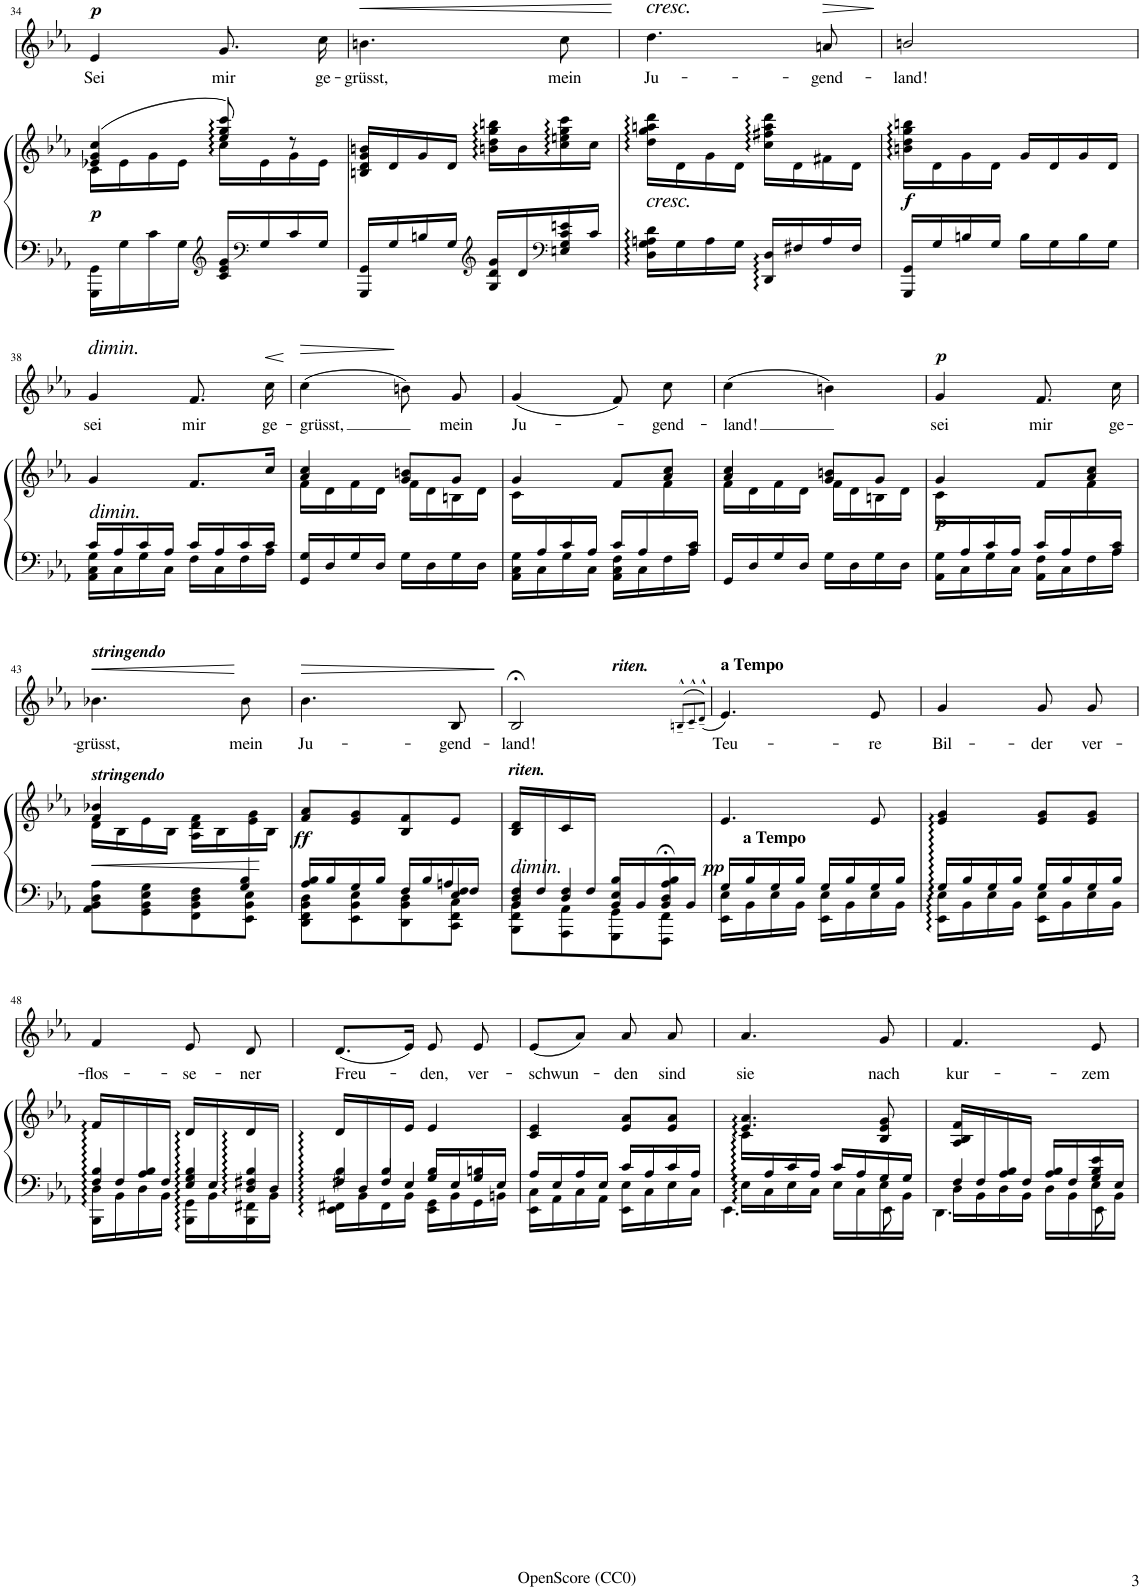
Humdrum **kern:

**kern	**kern	**dynam	**kern	**text	**dynam
*part2	*part2	*part2	*part1	*part1	*part1
*staff3	*staff2	*staff2/3	*staff1	*staff1	*staff1
*I"Piano	*	*	*I"Stimme Voice	*	*
*I'Pno	*	*	*	*	*
!!LO:PB:g=z
*clefF4	*clefG2	*	*clefG2	*	*
*k[b-e-a-]	*k[b-e-a-]	*	*k[b-e-a-]	*	*
*M2/4	*M2/4	*	*M2/4	*	*
=34	=34	=34	=34	=34	=34
*	*^	*	*	*	*
!	!	!	!LO:DY:b	!	!LO:LY:b	!LO:DY:a
16GGG\ 16GG\LL	(4e-X/ 4g/ 4cc/	16c\LL	p	4e-/	Sei	p
16G\	.	16e-\	.	.	.	.
16c\	.	16g\	.	.	.	.
16G\JJ	.	16e-\JJ	.	.	.	.
*clefG2	*	*	*	*	*	*
!	!	!	!	!	!LO:LY:b	!
16c/ 16e-/ 16g/LL	8ee-/ 8gg/ 8ccc/)	16cc\LL	.	8.g/	mir	.
*clefF4	*	*	*	*	*	*
16G/	.	16e-\	.	.	.	.
16c/	8r	16g\	.	.	.	.
!	!	!	!	!	!LO:LY:b	!
16G/JJ	.	16e-\JJ	.	16cc\	ge-	.
=35	=35	=35	=35	=35	=35	=35
!	!	!	!	!	!LO:LY:b	!LO:HP:b
*	*v	*v	*	*	*	*
16GGG/ 16GG/LL	16Bn/ 16d/ 16g/ 16bn/LL	.	4.bn\	-grüsst,	<
16G/	16d/	.	.	.	.
16Bn/	16g/	.	.	.	.
16G/JJ	16d/JJ	.	.	.	.
*clefG2	*	*	*	*	*
16G/ 16d/ 16g/LL	16bn\ 16dd\ 16gg\ 16bbn\LL	.	.	.	.
16d/	16b\	.	.	.	.
*clefF4	*	*	*	*	*
!	!	!	!	!LO:LY:b	!
16En/ 16G/ 16c/ 16en/	16cc\ 16een\ 16gg\ 16ccc\	.	8cc\	mein	.
16c/JJ	16cc\JJ	.	.	.	.
.	.	.	.	.	[
=36	=36	=36	=36	=36	=36
!	!	!	!LO:TX:a:i:t=cresc.	!	!
!	!LO:TX:b:i:t=cresc.	!	!	!	!
!	!	!	!	!LO:LY:b	!
16D\ 16G\ 16An\ 16d\LL	16dd\ 16gg\ 16aan\ 16ddd\LL	.	4.dd\	Ju-	.
16G\	16d\	.	.	.	.
16A\	16g\	.	.	.	.
16G\JJ	16d\JJ	.	.	.	.
16DD/ 16D/LL	16cc\ 16ff#X\ 16aa\ 16ddd\LL	.	.	.	.
16F#X/	16d\	.	.	.	.
!	!	!	!	!LO:LY:b	!LO:HP:b
16A/	16f#X\	.	8an/	-gend-	>
16F#/JJ	16d\JJ	.	.	.	.
.	.	.	.	.	]
=37	=37	=37	=37	=37	=37
!	!	!LO:DY:b	!	!LO:LY:b	!
16GGG/ 16GG/LL	16bn\ 16dd\ 16gg\ 16bbn\LL	f	2bn/	-land!	.
16G/	16d\	.	.	.	.
16Bn/	16g\	.	.	.	.
16G/JJ	16d\JJ	.	.	.	.
16B\LL	16g/LL	.	.	.	.
16G\	16d/	.	.	.	.
16B\	16g/	.	.	.	.
16G\JJ	16d/JJ	.	.	.	.
!!LO:LB:g=z
=38	=38	=38	=38	=38	=38
*^	*	*	*	*	*
!	!	!	!	!LO:TX:a:i:t=dimin.	!	!
!	!	!LO:TX:b:i:t=dimin.	!	!	!	!
!	!	!	!	!	!LO:LY:b	!
16c/LL	16AA-\ 16C\ 16G\LL	4g/	.	4g/	sei	.
16A-/	16C\	.	.	.	.	.
16c/	16G\	.	.	.	.	.
16A-/JJ	16C\JJ	.	.	.	.	.
!	!	!	!	!	!LO:LY:b	!
16c/LL	16F\LL	8.f/L	.	8.f/	mir	.
16A-/	16C\	.	.	.	.	.
16c/	16F\	.	.	.	.	.
!	!	!	!	!	!LO:LY:b	!LO:HP:b
16c/JJ	16A-\JJ	16cc/Jk	.	16cc\	ge-	<
*v	*v	*	*	*	*	*
.	.	.	.	.	[
=39	=39	=39	=39	=39	=39
*	*^	*	*	*	*
!	!	!	!	!	!LO:LY:b	!LO:HP:b
16GG/ 16G/LL	4a-/ 4cc/	16f\LL	.	(4cc\	-grüsst,	>
16D/	.	16d\	.	.	.	.
16G/	.	16f\	.	.	.	.
16D/JJ	.	16d\JJ	.	.	.	.
16G\LL	8g/ 8bn/L	16f\LL	.	8bn\)	.	]
16D\	.	16d\	.	.	.	.
!	!	!	!	!	!LO:LY:b	!
16G\	8g/J	16Bn\	.	8g/	mein	.
16D\JJ	.	16d\JJ	.	.	.	.
=40	=40	=40	=40	=40	=40	=40
*^	*	*	*	*	*	*
!	!	!	!	!	!	!LO:LY:b	!
16ryy	16AA-\ 16C\ 16G\LL	4g/	16c\LL	.	(4g/	Ju-	.
16A-/	16C\	.	16ryy	.	.	.	.
*	*	*v	*v	*	*	*	*
16c/	16G\	.	.	.	.	.
16A-/JJ	16C\JJ	.	.	.	.	.
16c/LL	16AA-\ 16C\ 16F\LL	8f/L	.	8f/)	.	.
16A-/	16C\	.	.	.	.	.
*	*	*^	*	*	*	*
!	!	!	!	!	!	!LO:LY:b	!
16ryy	16F\	8a-/ 8cc/J	16f\	.	8cc\	-gend-	.
16A-/ 16c/JJ	16A-\JJ	.	16ryy	.	.	.	.
=41	=41	=41	=41	=41	=41	=41	=41
!	!	!	!	!	!	!LO:LY:b	!
*v	*v	*	*	*	*	*	*
16GG/LL	4a-/ 4cc/	16f\LL	.	(4cc\	-land!	.
16D/	.	16d\	.	.	.	.
16G/	.	16f\	.	.	.	.
16D/JJ	.	16d\JJ	.	.	.	.
16G\LL	8g/ 8bn/L	16f\LL	.	4bn\)	.	.
16D\	.	16d\	.	.	.	.
16G\	8g/J	16Bn\	.	.	.	.
16D\JJ	.	16d\JJ	.	.	.	.
=42	=42	=42	=42	=42	=42	=42
*^	*	*	*	*	*	*
!	!	!	!	!LO:DY:a=2	!	!LO:LY:b	!LO:DY:a
16ryy	16AA-\ 16G\LL	4g/	16c\LL	p	4g/	sei	p
16A-/	16C\	.	16ryy	.	.	.	.
*	*	*v	*v	*	*	*	*
16c/	16G\	.	.	.	.	.
16A-/JJ	16C\JJ	.	.	.	.	.
!	!	!	!	!	!LO:LY:b	!
16c/LL	16AA-\ 16F\LL	8f/L	.	8.f/	mir	.
16A-/	16C\	.	.	.	.	.
*	*	*^	*	*	*	*
16ryy	16F\	8a-/ 8cc/J	16f\	.	.	.	.
!	!	!	!	!	!	!LO:LY:b	!
16A-/ 16c/JJ	16A-\JJ	.	16ryy	.	16cc\	ge-	.
!!LO:LB:g=z
=43	=43	=43	=43	=43	=43	=43	=43
!	!	!	!	!	!LO:TX:a:Bi:t=stringendo	!	!
!	!	!LO:TX:a:Bi:t=stringendo	!	!	!	!	!
!	!	!	!	!LO:HP:b	!	!LO:LY:b	!LO:HP:b
8AA-\ 8BB-\ 8D\ 8A-\L	4.ryy	16d\LL	4f/ 4b-X/	<	4.b-X\	-grüsst,	<
.	.	16B-\	.	.	.	.	.
8GG\ 8BB-\ 8E-\ 8G\	.	16e-\	.	.	.	.	.
.	.	16B-\JJ	.	.	.	.	.
8FF\ 8BB-\ 8D\ 8F\	.	16A-\ 16d\ 16f\LL	4ryy	.	.	.	.
.	.	16B-\	.	.	.	.	.
!	!	!	!	!	!	!LO:LY:b	!
8EE-\ 8BB-\ 8E-\J	8G/ 8B-/	16e-\ 16g\	.	.	8b-\	mein	[
.	.	16B-\JJ	.	[	.	.	.
*	*	*v	*v	*	*	*	*
=44	=44	=44	=44	=44	=44	=44
*	*^	*	*	*	*	*
!	!	!	!	!LO:DY:b	!	!LO:LY:b	!LO:HP:b
8DD\ 8FF\ 8BB-\ 8D\L	4.ryy	16A-/ 16B-/LL	8f/ 8a-/L	ff	4.b-\	Ju-	>
.	.	16B-/	.	.	.	.	.
8EE-\ 8BB-\ 8E-\	.	16G/	8e-/ 8g/	.	.	.	.
.	.	16B-/JJ	.	.	.	.	.
8DD\ 8BB-\ 8D\	.	16F/LL	8B-/ 8f/	.	.	.	.
.	.	16B-/	.	.	.	.	.
!	!	!	!	!	!	!LO:LY:b	!
8CC\ 8FF\ 8C\J	8E-/ 8F/	16An/	8e-/J	.	8B-/	-gend-	.
.	.	16F/JJ	.	.	.	.	.
*v	*v	*v	*	*	*	*	*
.	.	.	.	.	]
=45	=45	=45	=45	=45	=45
*^	*	*	*	*	*
*	*^	*	*	*	*	*
*	*	*^	*	*	*	*	*
*	*	*	*^	*	*	*	*	*
!	!	!	!	!	!	!	!LO:TX:a:Bi:t=riten.	!	!
!	!	!	!	!	!LO:TX:a:Bi:t=riten.	!	!	!	!
!	!	!	!	!	!LO:TX:b:i:t=dimin.	!	!	!	!
!	!	!	!	!	!	!	!	!LO:LY:b	!
16ryy	4ryy	16D/ 16F/	4BB-/	8BBB-\ 8FF\ 8BB-\L	16B-/ 16d/LL	.	2B-;</	-land!	.
16F/	.	16ryy	.	.	16ryy	.	.	.	.
16ryy	.	16D/ 16F/	.	8AAA-\ 8AA-\	16c/	.	.	.	.
16F/JJ	.	4ryy	.	.	16ryy	.	.	.	.
4ryy	16BB-/ 16E-/ 16B-/LL	.	4ryy	8GGG\ 8GG\	4ryy	.	.	.	.
.	16BB-/	.	.	.	.	.	.	.	.
.	16BB-/;< 16D/;< 16A-/;< 16B-/;<	.	.	8FFF\ 8FF\J	.	.	.	.	.
.	16BB-/JJ	16ryy	.	.	.	.	.	.	.
*v	*v	*v	*v	*v	*	*	*	*	*
.	.	.	(>8qBn~^^/L	.	.
.	.	.	8qc~^^/	.	.
.	.	.	(8qd~^^/J)	.	.
=46	=46	=46	=46	=46	=46
*^	*	*	*	*	*
!	!	!	!	!LO:TX:a:B:t=a Tempo	!	!
!	!	!LO:TX:b:B:t=a Tempo	!	!	!	!
!	!	!	!LO:DY:b	!	!LO:LY:b	!
16G/LL	16EE-\ 16E-\LL	4.e-/	pp	4.e-/)	Teu-	.
16B-/	16BB-\	.	.	.	.	.
16G/	16E-\	.	.	.	.	.
16B-/JJ	16BB-\JJ	.	.	.	.	.
16G/LL	16EE-\ 16E-\LL	.	.	.	.	.
16B-/	16BB-\	.	.	.	.	.
!	!	!	!	!	!LO:LY:b	!
16G/	16E-\	8e-/	.	8e-/	-re	.
16B-/JJ	16BB-\JJ	.	.	.	.	.
=47	=47	=47	=47	=47	=47	=47
!	!	!	!	!	!LO:LY:b	!
16G/LL	16EE-\ 16E-\LL	4e-/ 4g/	.	4g/	Bil-	.
16B-/	16BB-\	.	.	.	.	.
16G/	16E-\	.	.	.	.	.
16B-/JJ	16BB-\JJ	.	.	.	.	.
!	!	!	!	!	!LO:LY:b	!
16G/LL	16EE-\ 16E-\LL	8e-/ 8g/L	.	8g/	-der	.
16B-/	16BB-\	.	.	.	.	.
!	!	!	!	!	!LO:LY:b	!
16G/	16E-\	8e-/ 8g/J	.	8g/	ver-	.
16B-/JJ	16BB-\JJ	.	.	.	.	.
!!LO:LB:g=z
=48	=48	=48	=48	=48	=48	=48
*	*^	*	*	*	*	*
!	!	!	!	!	!	!LO:LY:b	!
16ryy	16BBB-\ 16D\LL	16F/ 16B-/	16f/LL	.	4f/	-flos-	.
16F/	16BB-\	8.ryy	8.ryy	.	.	.	.
16A-/ 16B-/	16D\	.	.	.	.	.	.
16F/JJ	16BB-\JJ	.	.	.	.	.	.
!	!	!	!	!	!	!LO:LY:b	!
16ryy	16BBB-\ 16GG\LL	16E-/ 16G/ 16B-/	16d/LL	.	8e-/	-se-	.
16E-/	16BB-\	16ryy	16ryy	.	.	.	.
!	!	!	!	!	!	!LO:LY:b	!
16ryy	16BBB-\ 16FF#X\	16D/ 16F#X/ 16B-/	16d/	.	8d/	-ner	.
16D/JJ	16BB-\JJ	16ryy	16ryy	.	.	.	.
=49	=49	=49	=49	=49	=49	=49	=49
*	*	*^	*	*	*	*	*
!	!	!	!	!	!	!	!LO:LY:b	!
16ryy	16EE-\ 16FF#X\LL	4ryy	16F#X/ 16B-/	16d/LL	.	(8.d/L	Freu-	.
16D/	16BB-\	.	16ryy	8ryy	.	.	.	.
16B-/	16FF#\	.	16F#/	.	.	.	.	.
4ryy	16BB-\JJ	.	16E-/	16e-/JJ	.	16e-/Jk)	.	.
!	!	!	!	!	!	!	!LO:LY:b	!
.	16EE-\ 16GG\LL	16G/ 16B-/LL	4ryy	4e-/	.	8e-/	-den,	.
.	16BB-\	16E-/	.	.	.	.	.	.
!	!	!	!	!	!	!	!LO:LY:b	!
.	16GG\	16G/ 16Bn/	.	.	.	8e-/	ver-	.
16ryy	16BBn\JJ	16E-/JJ	.	.	.	.	.	.
*	*	*v	*v	*	*	*	*	*
=50	=50	=50	=50	=50	=50	=50	=50
!	!	!	!	!	!	!LO:LY:b	!
*	*v	*v	*	*	*	*	*
16A-/LL	16EE-\ 16C\LL	4c/ 4e-/	.	(8e-/L	-schwun-	.
16E-/	16AA-\	.	.	.	.	.
16A-/	16C\	.	.	8a-/J)	.	.
16E-/JJ	16AA-\JJ	.	.	.	.	.
!	!	!	!	!	!LO:LY:b	!
16c/LL	16EE-\ 16E-\LL	8e-/ 8a-/L	.	8a-/	-den	.
16A-/	16C\	.	.	.	.	.
!	!	!	!	!	!LO:LY:b	!
16c/	16E-\	8e-/ 8a-/J	.	8a-/	sind	.
16A-/JJ	16C\JJ	.	.	.	.	.
=51	=51	=51	=51	=51	=51	=51
*	*^	*^	*	*	*	*
!	!	!	!	!	!	!	!LO:LY:b	!
16ryy	16E-\LL	4.EE-\	4.e-/ 4.a-/	16c\LL	.	4.a-/	sie	.
16A-/	16C\	.	.	4..ryy	.	.	.	.
16c/	16E-\	.	.	.	.	.	.	.
16A-/JJ	16C\JJ	.	.	.	.	.	.	.
16c/LL	16E-\LL	.	.	.	.	.	.	.
16A-/	16C\	.	.	.	.	.	.	.
!	!	!	!	!	!	!	!LO:LY:b	!
16G/	16E-\	8EE-\	8B-/ 8e-/ 8g/	.	.	8g/	nach	.
16G/JJ	16BB-\JJ	.	.	.	.	.	.	.
*	*	*	*v	*v	*	*	*	*
=52	=52	=52	=52	=52	=52	=52	=52
*	*^	*^	*	*	*	*	*
*	*	*	*	*	*	*	*	*	*
!	!	!	!	!	!	!	!	!LO:LY:b	!
16ryy	16D\LL	4ryy	16F/	4.DD\	16A-/ 16B-/ 16f/LL	.	4.f/	kur-	.
16F/	16BB-\	.	4..ryy	.	8.ryy	.	.	.	.
16A-/ 16B-/	16D\	.	.	.	.	.	.	.	.
16F/JJ	16BB-\JJ	.	.	.	.	.	.	.	.
4ryy	16A-/ 16B-/LL	16D\LL	.	.	4ryy	.	.	.	.
.	16F/	16BB-\	.	.	.	.	.	.	.
!	!	!	!	!	!	!	!	!LO:LY:b	!
.	16G/ 16B-/ 16e-/	16E-\	.	8EE-\	.	.	8e-/	-zem	.
.	16E-/JJ	16BB-\JJ	.	.	.	.	.	.	.
*v	*v	*v	*v	*v	*	*	*	*	*
=	=	=	=	=	=
*-	*-	*-	*-	*-	*-
